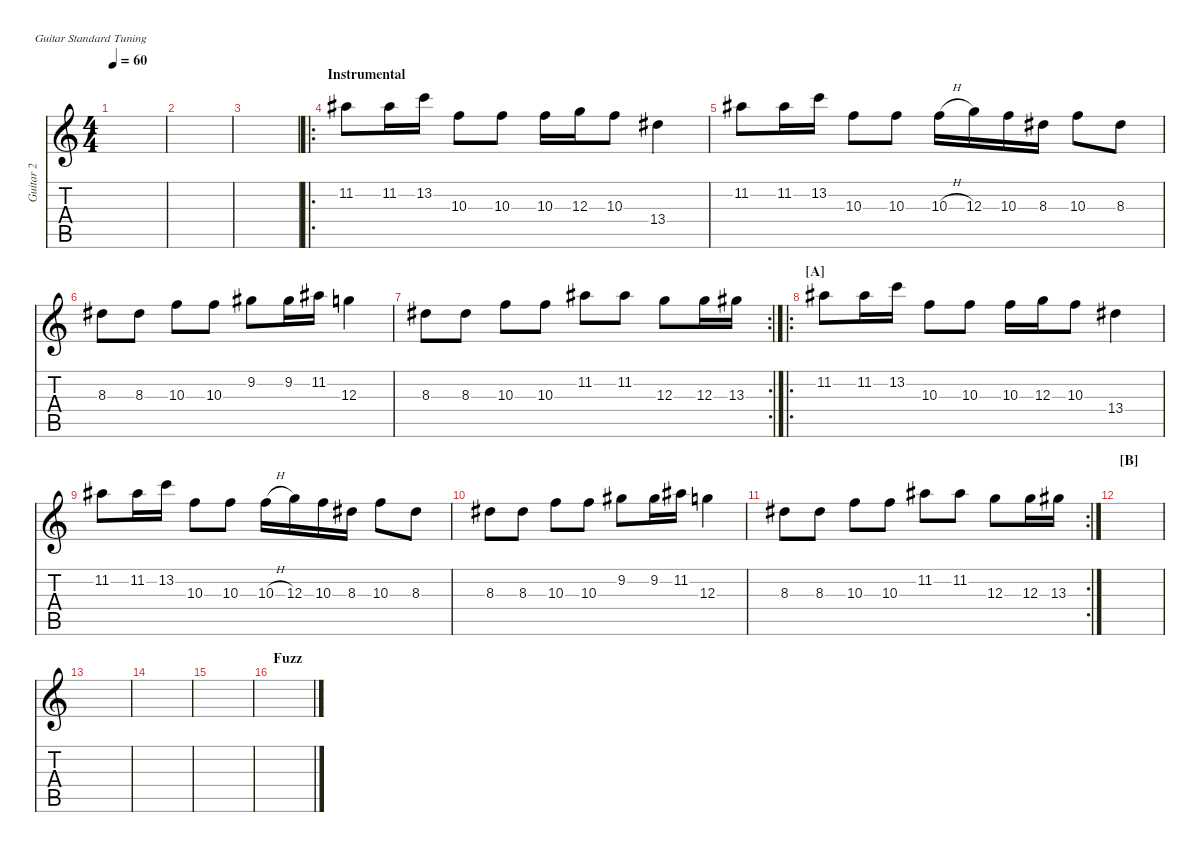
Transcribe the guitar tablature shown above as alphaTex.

\defaultSystemsLayout 4
\hideDynamics
\bracketExtendMode nobrackets
\otherSystemsTrackNameOrientation horizontal
\track ("Guitar 2" "Guitar 2") {instrument electricguitarclean}
\staff {score tabs}
\tuning (E4 B3 G3 D3 A2 E2)
\ts (4 4)
\tempo 60
\clef g2
\ks c
|
|
|
\ro
\section ("" "Instrumental")
11.2.8 11.2.16 13.2.16 10.3.8 10.3.8 10.3.16 12.3.16 10.3.8 13.4.4 |
11.2.8 11.2.16 13.2.16 10.3.8 10.3.8 10.3{h}.16 12.3.16 10.3.16 8.3.16 10.3.8 8.3.8 |
8.3.8 8.3.8 10.3.8 10.3.8 9.2.8 9.2.16 11.2.16 12.3.4 |
\rc 2
8.3.8 8.3.8 10.3.8 10.3.8 11.2.8 11.2.8 12.3.8 12.3.16 13.3.16 |
\ro
\section ("A" "")
11.2.8 11.2.16 13.2.16 10.3.8 10.3.8 10.3.16 12.3.16 10.3.8 13.4.4 |
11.2.8 11.2.16 13.2.16 10.3.8 10.3.8 10.3{h}.16 12.3.16 10.3.16 8.3.16 10.3.8 8.3.8 |
8.3.8 8.3.8 10.3.8 10.3.8 9.2.8 9.2.16 11.2.16 12.3.4 |
\rc 2
8.3.8 8.3.8 10.3.8 10.3.8 11.2.8 11.2.8 12.3.8 12.3.16 13.3.16 |
\section ("B" "")
|
|
|
|
\section ("" "Fuzz")
